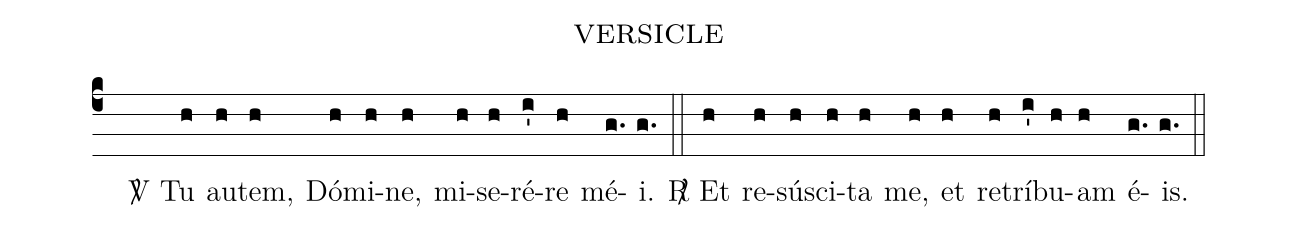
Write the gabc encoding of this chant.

name: versicle;
%%
(c4)()() <sp>V/</sp>~T{u}(h) au(h)tem,(h) Dó(h)mi(h)ne,(h) mi(h)se(h)ré(i')re(h) mé(g.)i.(g.) (::)
<sp>R/</sp>~Et(h) re(h)sú(h)sci(h)ta(h) me,(h) et(h) re(h)trí(i')bu(h)am(h) é(g.)is.(g.) (::)
